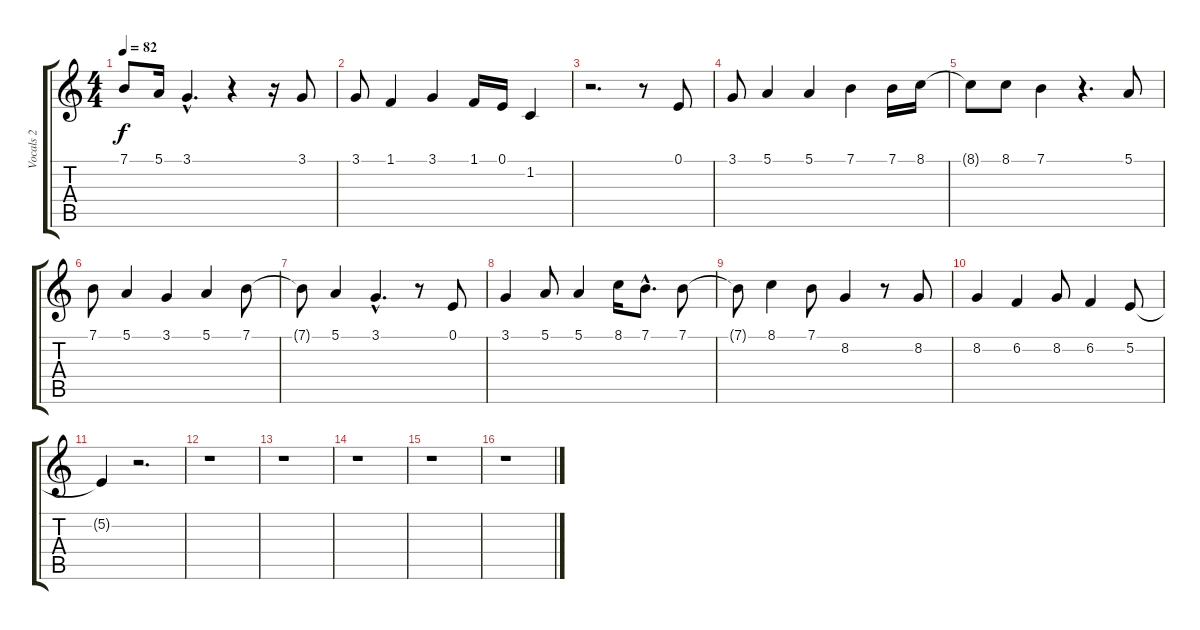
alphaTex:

\track ("Vocals 2" "Vocals 2") {instrument pad2warm}
\staff {score tabs}
\tuning (E4 B3 G3 D3 A2 E2) {hide}
\ts (4 4)
\tempo 82
\clef g2
\ks c
7.1{t}.8{dy f} 5.1.16 3.1{hac}.4{d} r.4 r.16 3.1.8 |
3.1.8 1.1.4 3.1.4 1.1.16 0.1.16 1.2.4 |
r.2{d} r.8 0.1.8 |
3.1.8 5.1.4 5.1.4 7.1.4 7.1.16 8.1.16 |
8.1{t}.8 8.1.8 7.1.4 r.4{d} 5.1.8 |
7.1.8 5.1.4 3.1.4 5.1.4 7.1.8 |
7.1{t}.8 5.1.4 3.1{hac}.4{d} r.8 0.1.8 |
3.1.4 5.1.8 5.1.4 8.1.16 7.1{hac}.8{d} 7.1.8 |
7.1{t}.8 8.1.4 7.1.8 8.2.4 r.8 8.2.8 |
8.2.4 6.2.4 8.2.8 6.2.4 5.2.8 |
5.2{t}.4 r.2{d} |
r.1 |
r.1 |
r.1 |
r.1 |
r.1
